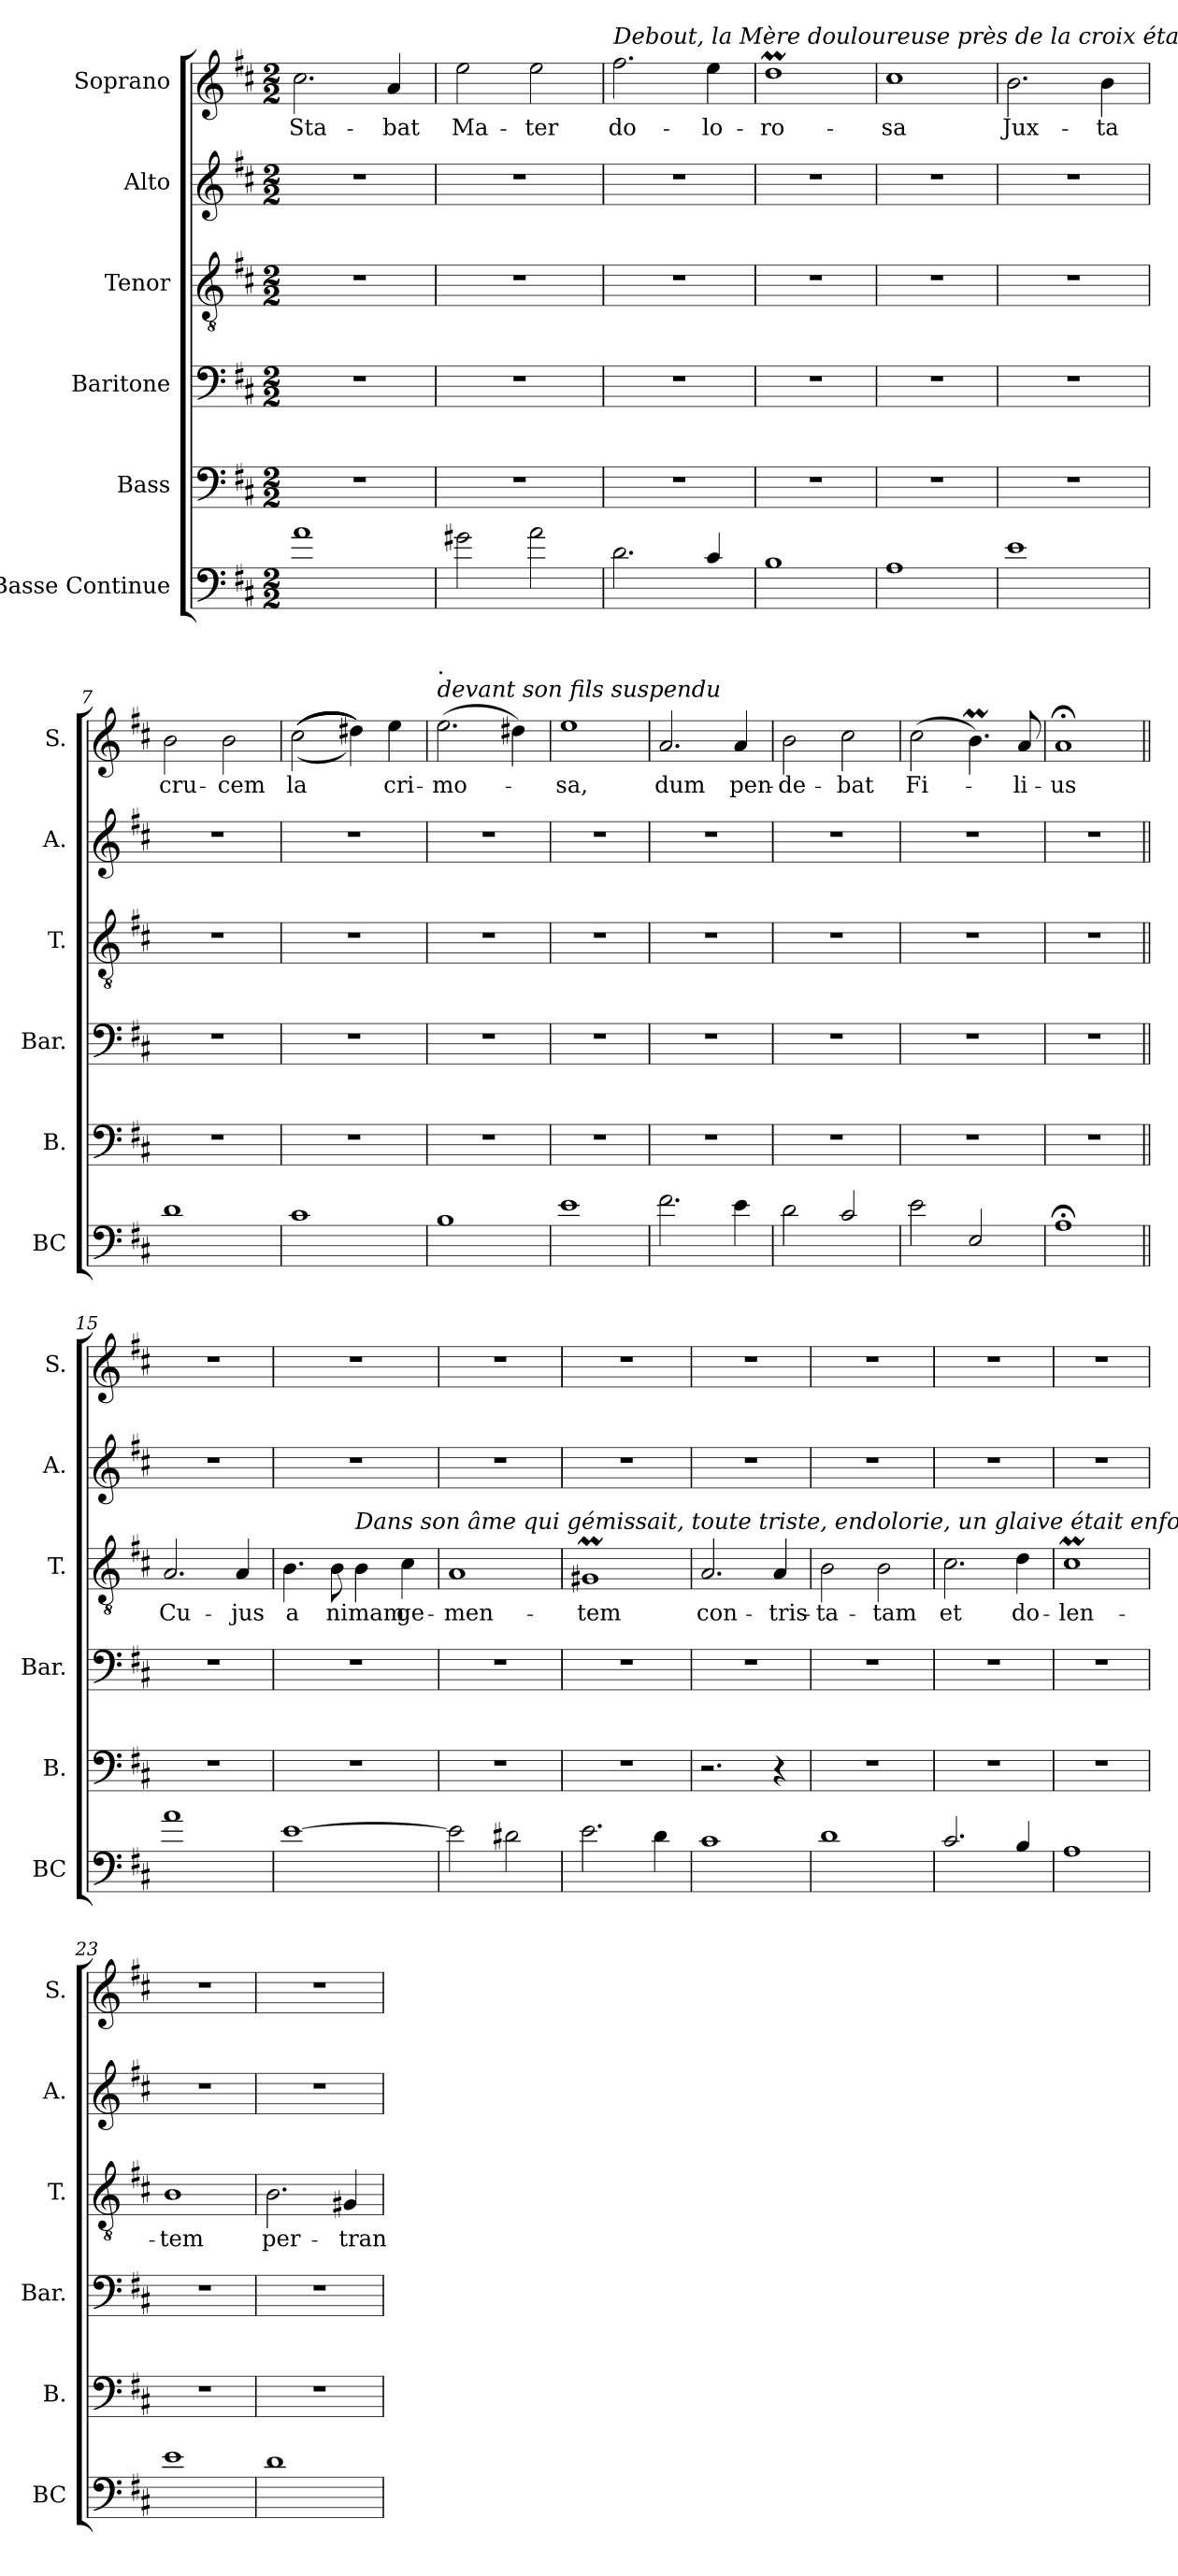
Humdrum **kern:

**kern	**kern	**kern	**kern	**text	**kern	**kern	**text
*part6	*part5	*part4	*part3	*part3	*part2	*part1	*part1
*staff6	*staff5	*staff4	*staff3	*staff3	*staff2	*staff1	*staff1
*I"Basse Continue	*I"Bass	*I"Baritone	*I"Tenor	*	*I"Alto	*I"Soprano	*
*I'BC	*I'B.	*I'Bar.	*I'T.	*	*I'A.	*I'S.	*
*clefF4	*clefF4	*clefF4	*clefGv2	*	*clefG2	*clefG2	*
*ITrd7c12	*	*	*	*	*	*	*
*k[f#c#]	*k[f#c#]	*k[f#c#]	*k[f#c#]	*	*k[f#c#]	*k[f#c#]	*
*M2/2	*M2/2	*M2/2	*M2/2	*	*M2/2	*M2/2	*
=1	=1	=1	=1	=1	=1	=1	=1
!	!	!	!	!	!	!	!LO:LY:b
1A	1r	1r	1r	.	1r	2.cc#\	Sta-
!	!	!	!	!	!	!	!LO:LY:b
.	.	.	.	.	.	4a/	-bat
=2	=2	=2	=2	=2	=2	=2	=2
!	!	!	!	!	!	!	!LO:LY:b
2G#X\	1r	1r	1r	.	1r	2ee\	Ma-
!	!	!	!	!	!	!	!LO:LY:b
2A\	.	.	.	.	.	2ee\	-ter
=3	=3	=3	=3	=3	=3	=3	=3
!	!	!	!	!	!	!LO:TX:a:i:t=Debout, la Mère douloureuse  près de la croix était en larmes	!
!	!	!	!	!	!	!	!LO:LY:b
2.D\	1r	1r	1r	.	1r	2.ff#\	do-
!	!	!	!	!	!	!	!LO:LY:b
4C#/	.	.	.	.	.	4ee\	-lo-
=4	=4	=4	=4	=4	=4	=4	=4
!	!	!	!	!	!	!	!LO:LY:b
1BB	1r	1r	1r	.	1r	1ddM	-ro-
=5	=5	=5	=5	=5	=5	=5	=5
!	!	!	!	!	!	!	!LO:LY:b
1AA	1r	1r	1r	.	1r	1cc#	-sa
=6	=6	=6	=6	=6	=6	=6	=6
!	!	!	!	!	!	!	!LO:LY:b
1E	1r	1r	1r	.	1r	2.b\	Jux-
!	!	!	!	!	!	!	!LO:LY:b
.	.	.	.	.	.	4b\	-ta
=7	=7	=7	=7	=7	=7	=7	=7
!	!	!	!	!	!	!	!LO:LY:b
1D	1r	1r	1r	.	1r	2b\	cru-
!	!	!	!	!	!	!	!LO:LY:b
.	.	.	.	.	.	2b\	-cem
=8	=8	=8	=8	=8	=8	=8	=8
!	!	!	!	!	!	!	!LO:LY:b
1C#	1r	1r	1r	.	1r	(>(>(>(>(>(>2cc#\	la
.	.	.	.	.	.	4dd#X\))))))	.
!	!	!	!	!	!	!	!LO:LY:b
.	.	.	.	.	.	4ee\	cri-
!!LO:LB:g=z
=9	=9	=9	=9	=9	=9	=9	=9
!	!	!	!	!	!	!LO:TX:a:i:t=devant son fils suspendu	!
!	!	!	!	!	!	!LO:TX:t=.	!
!	!	!	!	!	!	!	!LO:LY:b
1BB	1r	1r	1r	.	1r	(>2.ee\	-mo-
.	.	.	.	.	.	4dd#X\)	.
=10	=10	=10	=10	=10	=10	=10	=10
!	!	!	!	!	!	!	!LO:LY:b
1E	1r	1r	1r	.	1r	1ee	-sa,
=11	=11	=11	=11	=11	=11	=11	=11
!	!	!	!	!	!	!	!LO:LY:b
2.F#\	1r	1r	1r	.	1r	2.a/	dum
!	!	!	!	!	!	!	!LO:LY:b
4E\	.	.	.	.	.	4a/	pen-
=12	=12	=12	=12	=12	=12	=12	=12
!	!	!	!	!	!	!	!LO:LY:b
2D\	1r	1r	1r	.	1r	2b\	-de-
!	!	!	!	!	!	!	!LO:LY:b
2C#/	.	.	.	.	.	2cc#\	-bat
=13	=13	=13	=13	=13	=13	=13	=13
!	!	!	!	!	!	!	!LO:LY:b
2E\	1r	1r	1r	.	1r	(>2cc#\	Fi-
2EE/	.	.	.	.	.	4.bM\)	.
!	!	!	!	!	!	!	!LO:LY:b
.	.	.	.	.	.	8a/	-li-
=14	=14	=14	=14	=14	=14	=14	=14
!	!	!	!	!	!	!	!LO:LY:b
1AA;<	1r	1r	1r	.	1r	1a;<	-us
!!LO:LB:g=z
=15||	=15||	=15||	=15||	=15||	=15||	=15||	=15||
!	!	!	!	!LO:LY:b	!	!	!
1A	1r	1r	2.A/	Cu-	1r	1r	.
!	!	!	!	!LO:LY:b	!	!	!
.	.	.	4A/	-jus	.	.	.
=16	=16	=16	=16	=16	=16	=16	=16
!	!	!	!	!LO:LY:b	!	!	!
[1E	1r	1r	4.B\	a	1r	1r	.
!	!	!	!	!LO:LY:b	!	!	!
.	.	.	8B\	ni	.	.	.
!	!	!	!LO:TX:a:i:t=Dans son âme qui gémissait, toute triste, endolorie, un glaive  était enfoncé.	!	!	!	!
!	!	!	!	!LO:LY:b	!	!	!
.	.	.	4B\	mam	.	.	.
!	!	!	!	!LO:LY:b	!	!	!
.	.	.	4c#\	ge-	.	.	.
=17	=17	=17	=17	=17	=17	=17	=17
!	!	!	!	!LO:LY:b	!	!	!
2E\]	1r	1r	1A	-men-	1r	1r	.
2D#X\	.	.	.	.	.	.	.
=18	=18	=18	=18	=18	=18	=18	=18
!	!	!	!	!LO:LY:b	!	!	!
2.E\	1r	1r	1G#Xm	-tem	1r	1r	.
4D\	.	.	.	.	.	.	.
=19	=19	=19	=19	=19	=19	=19	=19
!	!	!	!	!LO:LY:b	!	!	!
1C#	2.r	1r	2.A/	con-	1r	1r	.
!	!	!	!	!LO:LY:b	!	!	!
.	4r	.	4A/	-tris-	.	.	.
=20	=20	=20	=20	=20	=20	=20	=20
!	!	!	!	!LO:LY:b	!	!	!
1D	1r	1r	2B\	-ta-	1r	1r	.
!	!	!	!	!LO:LY:b	!	!	!
.	.	.	2B\	-tam	.	.	.
=21	=21	=21	=21	=21	=21	=21	=21
!	!	!	!	!LO:LY:b	!	!	!
2.C#/	1r	1r	2.c#\	et	1r	1r	.
!	!	!	!	!LO:LY:b	!	!	!
4BB/	.	.	4d\	do-	.	.	.
=22	=22	=22	=22	=22	=22	=22	=22
!	!	!	!	!LO:LY:b	!	!	!
1AA	1r	1r	1c#m	-len-	1r	1r	.
=23	=23	=23	=23	=23	=23	=23	=23
!	!	!	!	!LO:LY:b	!	!	!
1E	1r	1r	1B	-tem	1r	1r	.
=24	=24	=24	=24	=24	=24	=24	=24
!	!	!	!	!LO:LY:b	!	!	!
1D	1r	1r	2.B\	per-	1r	1r	.
!	!	!	!	!LO:LY:b	!	!	!
.	.	.	4G#X/	-tran-	.	.	.
=	=	=	=	=	=	=	=
*-	*-	*-	*-	*-	*-	*-	*-
